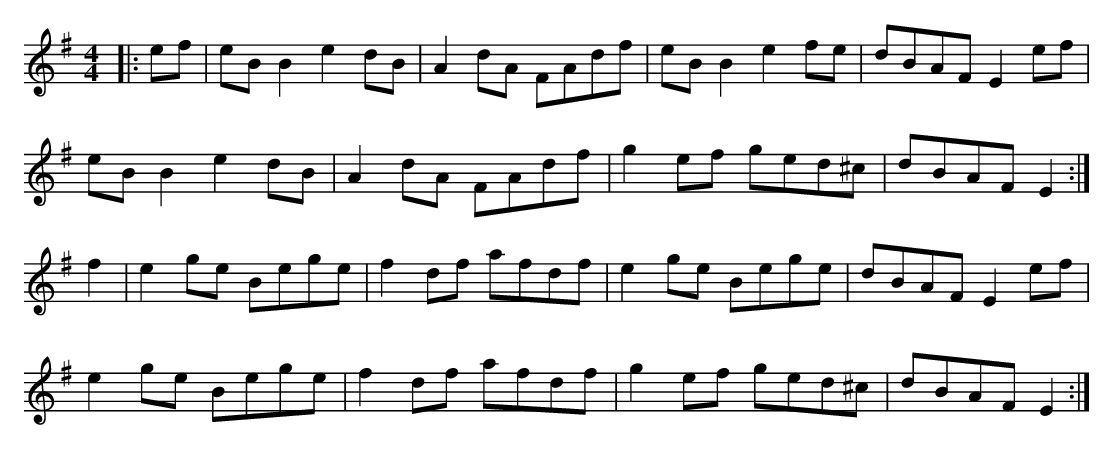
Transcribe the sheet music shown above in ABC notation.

X:1
M:4/4
K:Emin
|:ef|eBB2 e2dB|A2dA FAdf|eBB2 e2fe|dBAF E2ef|
eBB2 e2dB|A2dA FAdf|g2ef ged^c|dBAF E2:|
f2|e2ge Bege|f2df afdf|e2ge Bege|dBAF E2ef|
e2ge Bege|f2df afdf|g2ef ged^c|dBAF E2:|
